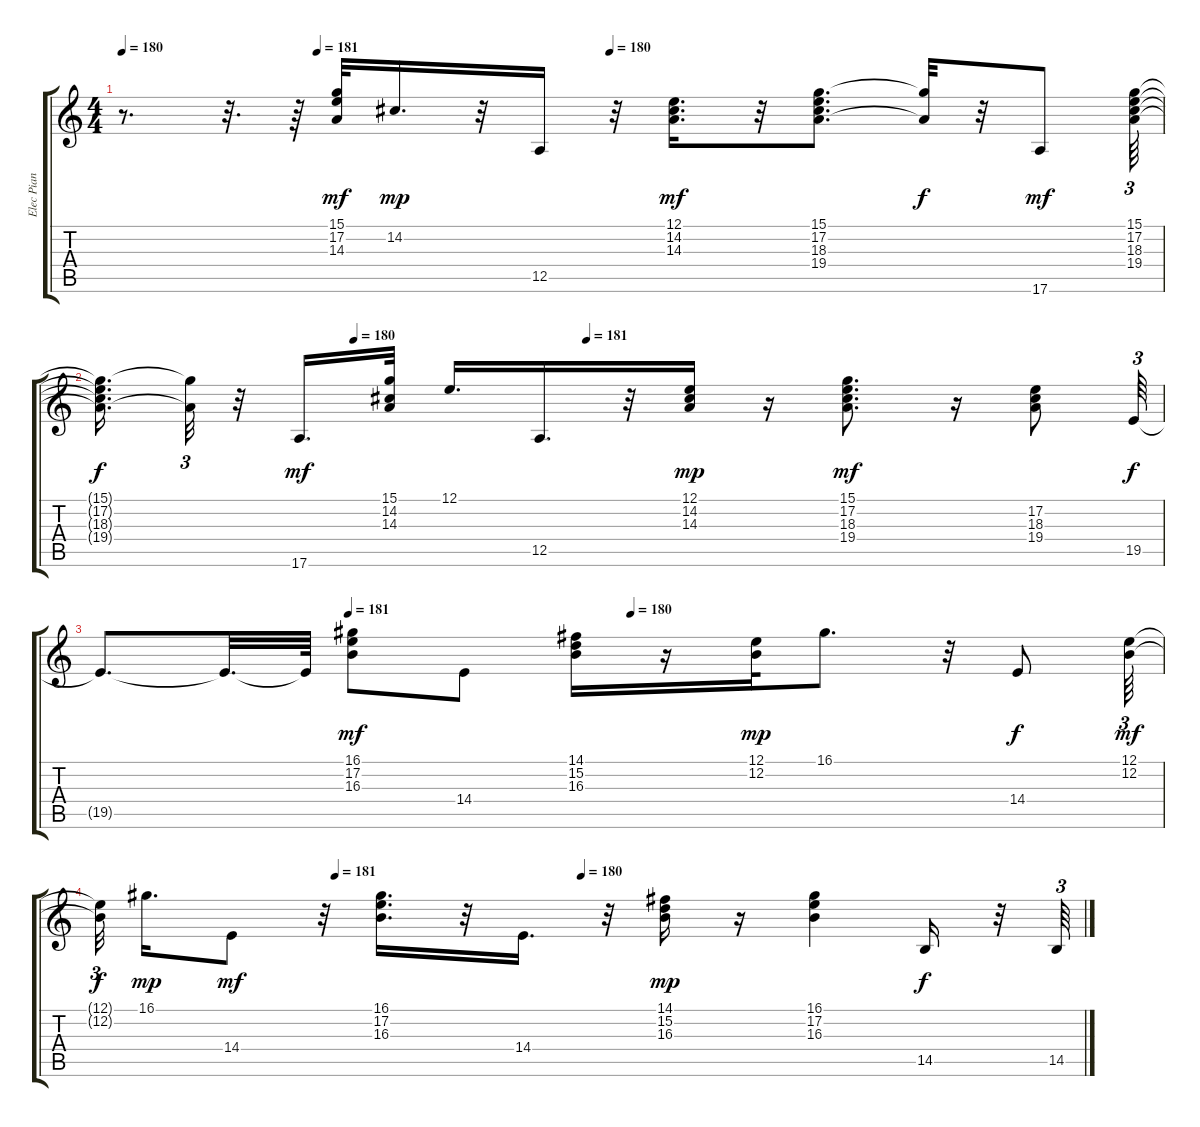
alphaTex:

\track ("Elec Pian" "Elec Pian") {instrument honkytonkpiano}
\staff {score tabs}
\tuning (E4 B3 G3 D3 A2 E2) {hide}
\ts (4 4)
\tempo 180
\tempo (181 0.1875)
\tempo (180 0.46875)
\clef g2
\ks c
r.8{d dy mf} r.32{d} r.64 (15.1 17.2 14.3).32 14.2.16{d dy mp} r.32 12.5.16 r.32 (12.1 14.2 14.3).16{d dy mf} r.32 (15.1 17.2 18.3 19.4).8{d} (15.1{t} 19.4{t}).32{dy f} r.32 17.6.8{dy mf} (15.1 17.2 18.3 19.4).64{tu (3 2)} |
\tempo (180 0.23958333333333334)
\tempo (181 0.4583333333333333)
(15.1{t} 17.2{t} 18.3{t} 19.4{t}).16{d dy f} (15.1{t} 19.4{t}).32{tu (3 2)} r.32 17.6.16{d dy mf} (15.1 14.2 14.3).32 12.1.16{d} 12.5.16{d} r.32 (12.1 14.2 14.3).16{dy mp} r.16 (15.1 17.2 18.3 19.4).8{d dy mf} r.16 (17.2 18.3 19.4).8 19.5.64{tu (3 2) dy f} |
\tempo (181 0.234375)
\tempo (180 0.5)
19.5{t}.8{d} 19.5{t}.32{d} 19.5{t}.64 (16.1 17.2 16.3).8{dy mf} 14.4.8 (14.1 15.2 16.3).16 r.16 (12.1 12.2).32{dy mp} 16.1.8{d} r.32 14.4.8{dy f} (12.1 12.2).64{tu (3 2) dy mf} |
\tempo (181 0.23958333333333334)
\tempo (180 0.4895833333333333)
(12.1{t} 12.2{t}).32{tu (3 2) dy f beam splitsecondary} 16.1.16{d dy mp} 14.4.8{dy mf} r.32 (16.1 17.2 16.3).16{d} r.32 14.4.16{d} r.32 (14.1 15.2 16.3).16{dy mp} r.16 (16.1 17.2 16.3).4 14.5.16{dy f} r.32 14.5.64{tu (3 2)}
